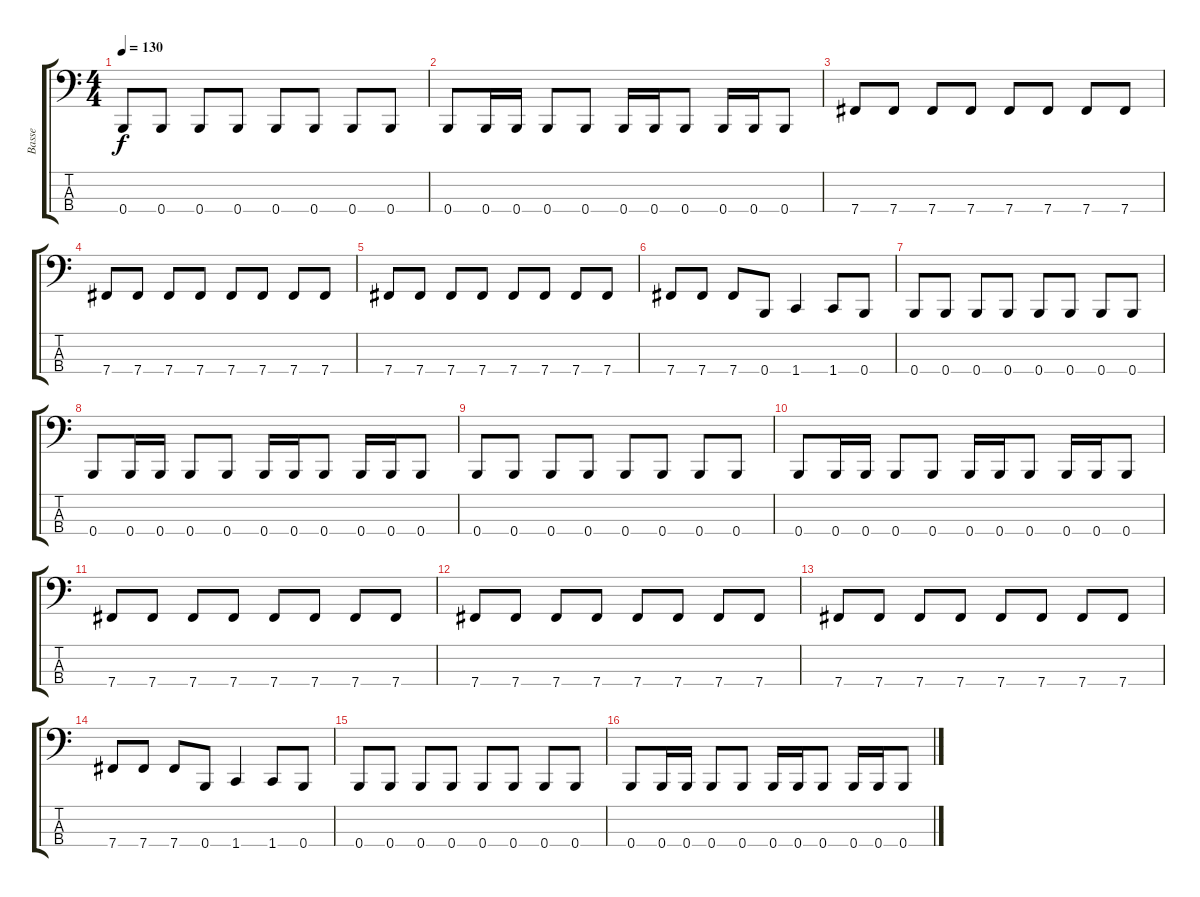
\track ("Basse" "Basse") {instrument electricbasspick}
\staff {score tabs}
\tuning (D2 A1 E1 B0) {hide}
\ts (4 4)
\tempo 130
\clef f4
\ks c
0.4.8{dy f} 0.4.8 0.4.8 0.4.8 0.4.8 0.4.8 0.4.8 0.4.8 |
0.4.8 0.4.16 0.4.16 0.4.8 0.4.8 0.4.16 0.4.16 0.4.8 0.4.16 0.4.16 0.4.8 |
7.4.8 7.4.8 7.4.8 7.4.8 7.4.8 7.4.8 7.4.8 7.4.8 |
7.4.8 7.4.8 7.4.8 7.4.8 7.4.8 7.4.8 7.4.8 7.4.8 |
7.4.8 7.4.8 7.4.8 7.4.8 7.4.8 7.4.8 7.4.8 7.4.8 |
7.4.8 7.4.8 7.4.8 0.4.8 1.4.4 1.4.8 0.4.8 |
0.4.8 0.4.8 0.4.8 0.4.8 0.4.8 0.4.8 0.4.8 0.4.8 |
0.4.8 0.4.16 0.4.16 0.4.8 0.4.8 0.4.16 0.4.16 0.4.8 0.4.16 0.4.16 0.4.8 |
0.4.8 0.4.8 0.4.8 0.4.8 0.4.8 0.4.8 0.4.8 0.4.8 |
0.4.8 0.4.16 0.4.16 0.4.8 0.4.8 0.4.16 0.4.16 0.4.8 0.4.16 0.4.16 0.4.8 |
7.4.8 7.4.8 7.4.8 7.4.8 7.4.8 7.4.8 7.4.8 7.4.8 |
7.4.8 7.4.8 7.4.8 7.4.8 7.4.8 7.4.8 7.4.8 7.4.8 |
7.4.8 7.4.8 7.4.8 7.4.8 7.4.8 7.4.8 7.4.8 7.4.8 |
7.4.8 7.4.8 7.4.8 0.4.8 1.4.4 1.4.8 0.4.8 |
0.4.8 0.4.8 0.4.8 0.4.8 0.4.8 0.4.8 0.4.8 0.4.8 |
0.4.8 0.4.16 0.4.16 0.4.8 0.4.8 0.4.16 0.4.16 0.4.8 0.4.16 0.4.16 0.4.8
